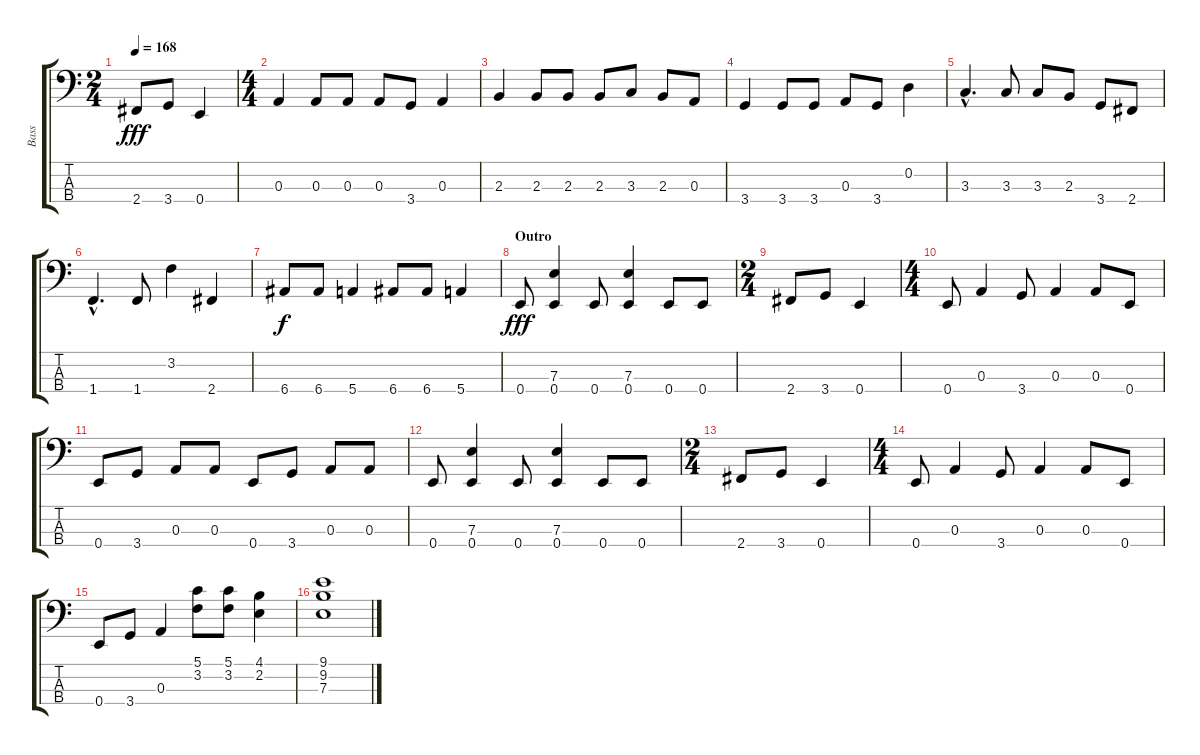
\track ("Bass" "Bass") {instrument electricbasspick}
\staff {score tabs}
\tuning (G2 D2 A1 E1) {hide}
\ts (2 4)
\tempo 168
\clef f4
\ks c
2.4.8{dy fff} 3.4.8 0.4.4 |
\ts (4 4)
0.3.4 0.3.8 0.3.8 0.3.8 3.4.8 0.3.4 |
2.3.4 2.3.8 2.3.8 2.3.8 3.3.8 2.3.8 0.3.8 |
3.4.4 3.4.8 3.4.8 0.3.8 3.4.8 0.2.4 |
3.3{hac}.4{d} 3.3.8 3.3.8 2.3.8 3.4.8 2.4.8 |
1.4{hac}.4{d} 1.4.8 3.2.4 2.4.4 |
6.4.8{dy f} 6.4.8 5.4.4 6.4.8 6.4.8 5.4.4 |
\section ("" "Outro")
0.4.8{dy fff} (7.3 0.4).4 0.4.8 (7.3 0.4).4 0.4.8 0.4.8 |
\ts (2 4)
2.4.8 3.4.8 0.4.4 |
\ts (4 4)
0.4.8 0.3.4 3.4.8 0.3.4 0.3.8 0.4.8 |
0.4.8 3.4.8 0.3.8 0.3.8 0.4.8 3.4.8 0.3.8 0.3.8 |
0.4.8 (7.3 0.4).4 0.4.8 (7.3 0.4).4 0.4.8 0.4.8 |
\ts (2 4)
2.4.8 3.4.8 0.4.4 |
\ts (4 4)
0.4.8 0.3.4 3.4.8 0.3.4 0.3.8 0.4.8 |
0.4.8 3.4.8 0.3.4 (5.1 3.2).8 (5.1 3.2).8 (4.1 2.2).4 |
(9.1 9.2 7.3).1
